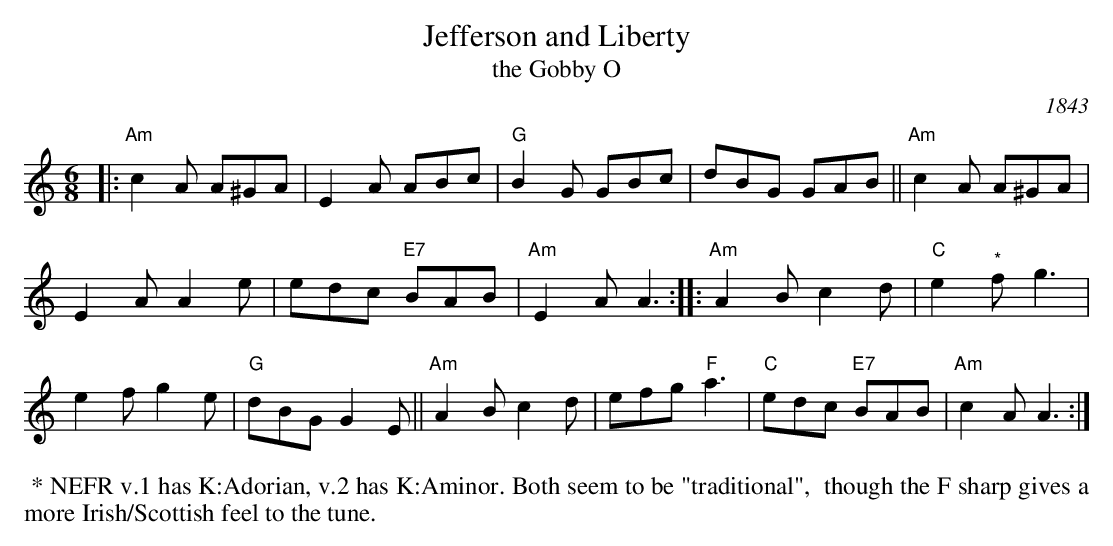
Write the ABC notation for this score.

X:1
T: Jefferson and Liberty
T: the Gobby O
O: 1843
M: 6/8
L: 1/8
K: Am
|: "Am"c2A A^GA | E2A ABc |\
"G"B2G GBc | dBG GAB || "Am"c2A A^GA |
E2A A2e | edc "E7"BAB |\
"Am"E2A A3 :: "Am"A2B c2d | "C"e2"^*"f g3 |
e2f g2e | "G"dBG G2E || "Am"A2B c2d |\
efg "F"a3 | "C"edc "E7"BAB | "Am"c2A A3 :|
